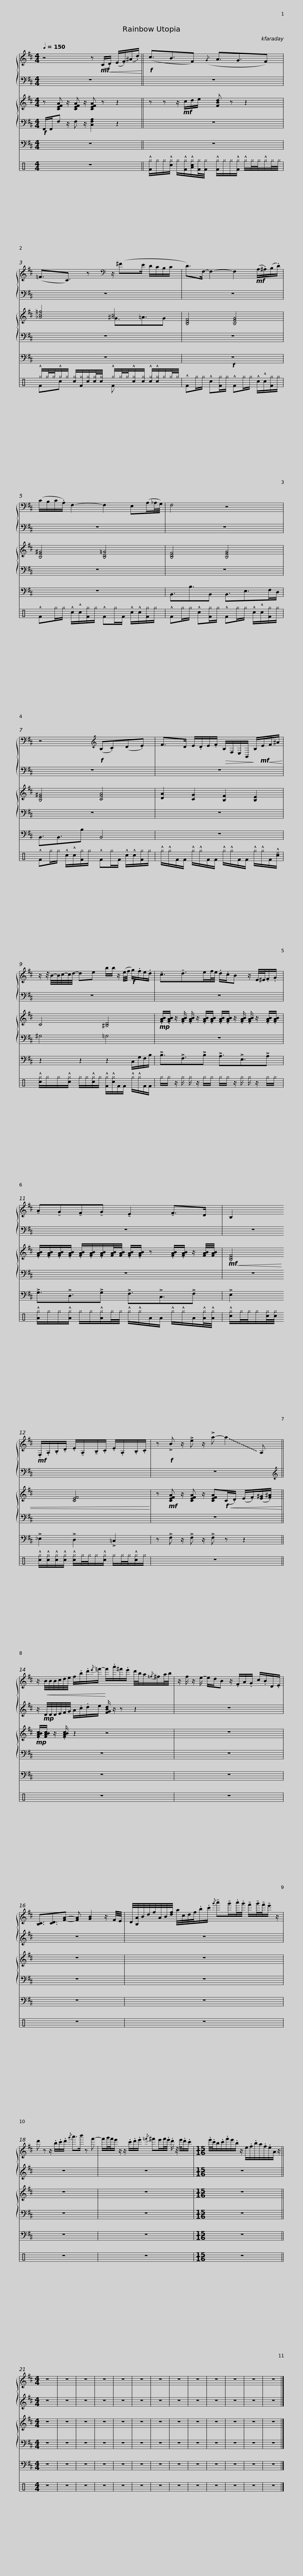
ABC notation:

X:1
%%score { 1 | 2 } { ( 3 5 ) | 4 } 6 ( 7 8 )
L:1/8
Q:1/4=150
M:4/4
I:linebreak $
K:D
V:1 treble
V:2 bass
V:3 treble
V:5 treble
V:4 bass
V:6 bass transpose=-12
V:7 perc
K:none
V:8 perc
K:none
V:1
 z4 z!mf!!<(! (C/.D/) (E/.F/)(^A/.d/)!<)! ||!f! (c3/2B3/2F)({/G} A3/2G3/2F) |$ (=F3/2C3/2) z[K:bass] z/ (^FE/ D/C/B,/C/ | D>)F,- F,2- F,2!mf! (A,/.^A,/)(B,/.D/) |$ (C/B,/C/.A,/) F,2- F,2 E,(A,/_A,/4G,/4) | %5
 F,4 z4 | z4[K:treble]!f! (B,.C)(D.E) |$ F>D E/.D/E/.F/!>(! B,/F,/E,/B,,/!>)! B,/!mf!!<(!E/F/^A/!<)! | z/ z/4 B/4-B/4c/4-c/4d/4- de b/b/ z/ (e/4f/4!f! g/).f/e/.d/ |$ !tenuto!c3/2!tenuto!d>ef/4e/4 .d/.c/B z/ E/4^E/4.F/.G/ |$ %10
 !tenuto!A!tenuto!G!tenuto!F!tenuto!G !tenuto!E2 !tenuto!F>D |$ B,2!mf! .F,/.A,/.B,/.D/ .E/!tenuto!A,/!tenuto!B,/.C/ .E/.A,/.B,/.C/ | z!f! !>!B z/ !>!e z/ !>!a- !~(!a2 !~)!A, ||$ z/!<(! B/4B/4B/4c/4d/4e/4 f/.b/.d'/{/e'}=f'/-!<)! f'/.a'/^f'/.e'/ d'/4b/4a/{/=f}^f/a/4b/4 |$ z/ f/ z/ e/- e/d/B z/ .F/A/.G/ c/.B/D/.E/ | %15
 [B,C]3/2[CD]3/2[FA]- [FA] [GB]2 z/ F/4E/4 |$ D/4[B,A]/4B/4d/4f/4A/4B/4[df]/4 a/4c/4d/4f/4.b/.c'/{/g'} !tenuto!a'!tenuto!g'/.a'/4.g'/4 !tenuto!f'/!tenuto!g'/4!tenuto!f'/4!tenuto!e'/ z/ | d' z z/ .b/.c'/.d'/{/g'} a'>b' z f'- |$ f'/g'/4f'/4e'/ z/ z/ .c'/.d'/.e'/{/=f'} ^f'e'/f'/4.e'/4 .d'/ z/4 e'/4.d'/.c'/ |$[M:15/16] .e'/4.c'/4b/.c'/.f'/e'/.b/ z/ e/.f/.b/a/.f/.e/A/ z/ || %20
[M:4/4] z8 | z8 | z8 | z8 | z8 | %25
 z8 | z8 | z8 | z8 |$ z8 | %30
 z8 | z8 | z8 |] %33
V:2
 z8 || z8 |$ z8 | z8 |$ z8 | %5
 z8 | z8 |$ z8 | z8 |$ z8 |$ %10
 z8 |$ z8 | z8 ||$[K:treble] z/!mp! D/4D/4D/4E/4F/4G/4 A/.c/.d/e/ [FGBd]/ z/ z z2 |$ z8 | %15
 z8 |$ z8 | z8 |$ z8 |$[M:15/16] z15/2 || %20
[M:4/4] z8 | z8 | z8 | z8 | z8 | %25
 z8 | z8 | z8 | z8 |$ z8 | %30
 z8 | z8 | z8 |] %33
V:3
 z [CEFA] z/ [CEFA] z/ [CEFA] z z2 || z z z/!mf! c/d/e/ [FBd] z z2 |$ [_Ac=f]4 [^Ac]4 | [B,DF]4 [B,EG]4 |$ [B,E^G]4 [B,D=G]4 | %5
 [B,DF]4 [B,EG]4 | [B,E^G]4 [CFA]4 |$ [DA]2 [CG]2 [B,F]2 [B,E]2 | C4 [^B,D]4 |$!mp! .[FAB]/.[FAB]/ z/ .[FAB]/ .[FAB]/ z/ .[FAB]/.[FAB]/ .[FAB]/.[FAB]/ z/ .[FAB]/ .[FAB]/ z/ .[FAB]/.[FAB]/ |$ %10
 .[FAB]/.[FAB]/.[FAB]/.[FAB]/ .[FAB]/.[FAB]/.[FAB]/[FAB]/4[FAB]/4 .[FAB]/.[FAB]/ z .[FAB]/.[FAB]/ z/ [FAB]/4[FAB]/4 |$!mf!!<(! [B,DF]4 [CEF]4!<)! | z!mf! [CEFA] z/ [CEFA] z/ [CEFA]!f!!<(!(C/.D/) (E/.F/)([E^G]/.[F^A]/)!<)! ||$!mp! .[FABc]/[FABc]/ z/ .[FABc]/ z2 z4 |$ z8 | %15
 z8 |$ z8 | z8 |$ z8 |$[M:15/16] z15/2 || %20
[M:4/4] z8 | z8 | z8 | z8 | z8 | %25
 z8 | z8 | z8 | z8 |$ z8 | %30
 z8 | z8 | z8 |] %33
V:4
!f! F,,/F,,/F, z/ F, z/ [C,F,A,]2 z2 || z8 |$ z8 | z8 |$ z8 | %5
 z8 | z8 |$ z8 | ^G,4 =G,4 |$ z8 |$ %10
 z8 |$ z8 | z8 ||$ z8 |$ z8 | %15
 z8 |$ z8 | z8 |$ z8 |$[M:15/16] z15/2 || %20
[M:4/4] z8 | z8 | z8 | z8 | z8 | %25
 z8 | z8 | z8 | z8 |$ z8 | %30
 z8 | z8 | z8 |] %33
V:5
 x8 || x8 |$ x4 G3/2=A3/2G | x8 |$ x8 | %5
 x8 | x8 |$ x8 | x8 |$ x8 |$ %10
 x8 |$ x8 | x8 ||$ x8 |$ x8 | %15
 x8 |$ x8 | x8 |$ x8 |$[M:15/16] x15/2 || %20
[M:4/4] x8 | x8 | x8 | x8 | x8 | %25
 x8 | x8 | x8 | x8 |$ x8 | %30
 x8 | x8 | x8 |] %33
V:6
 z8 || z8 |$ z8 |!f! z8 |$ z8 | %5
 B,,3/2B,3/2B,, B,,3/2E,>F,D,/ | B,,3/2B,,3/2B, B,,4 |$ z8 | z2 z2 z2 C,/G,/F,/B,/ |$ !>!B,3/2!>!F,3/2!>!B, !>!A,3/2!>!E,3/2!>!A, |$ %10
 !>!G,3/2!>!D,3/2!>!G, !>!F,3/2!>!C,3/2!>!F, |$ !>!E,2 !>!_E,2 !>!D,2 !>!=C,2 | z !>!F, z/ !>!F, z/ !>!F, z z2 ||$ z8 |$ z8 | %15
 z8 |$ z8 | z8 |$ z8 |$[M:15/16] z15/2 || %20
[M:4/4] z8 | z8 | z8 | z8 | z8 | %25
 z8 | z8 | z8 | z8 |$ z8 | %30
 z8 | z8 | z8 |] %33
V:7
[K:C] z8 || !^![F^g]/^g/^g/!^![c^g]/ ^g/!^![F^g]/!^![Ac^g]/[F^g]/4[F^g]/4 !^![F^g]/^g/^g/!^![F^g]/ !^!^g/^g/4^g/4!^!^g/^g/4^g/4 |$ !^!^g/^g/4^g/4!^!^g/^g/ [c^g]/[F^g]/[c^g]/[c^g]/4[c^g]/4 !^!^g/^g/4^g/4!^![c^g]/[c^g]/ !^![c^g]/!^![c^g]/^g/^g/4^g/4 | !^!F^g/^g/ !^!c[F^g]/^g/ !^!F^g/^g/ !^!c/!^!c/[F^g]/^g/ |$ !^!F^g/^g/ !^!c/!^!c/[F^g]/^g/ !^!F^g/F/ !^!c/!^!c/[F^g]/^g/ | %5
 !^!F^g/^g/ !^!c[F^g]/^g/ !^!F^g/^g/ !^!c/!^!c/[F^g]/^g/ | !^!F^g/^g/ !^!c/!^!c/[F^g]/^g/ !^!F^g/F/ !^!c/!^!c/[F^g]/^g/ |$ !^!^g/!^!^g/F/F/ !^!^g/!^!^g/F/F/ !^!^g/!^!^g/F/F/ !^!^g/!^!^g/F/!^![c^e]/ | !^![c^g]/^g/^g/!^![c^g]/ ^g/^g/!^![c^g]/^g/ !^![F^g]/!^![c^g]/F/F/ !^!^g/!^!^g/F/F/ |$ ^g/^g/ z/ ^g/ ^g/ z/ ^g/^g/ ^g/^g/ z/ ^g/ ^g/ z/ ^g/^g/ |$ %10
 !^![A^g]/^g/^g/!^![A^g]/ ^g/^g/!^![A^g]/^g/4^g/4 !^!^g/!^!^g/A/A/ !^!^g/!^!^g/A/!^![A^g]/4!^![A^g]/4 |$ !^![c^g]/^g/4^g/4^g/[c^g]/4[c^g]/4 !^![c^g]/!^![c^g]/!^![c^g]/!^![c^g]/ !^![c^g]/^g/4^g/4^g/!^![c^g]/ ^g/^g/4^g/4!^![c^g]/^g/ | z8 ||$ z8 |$ z8 | %15
 z8 |$ z8 | z8 |$ z8 |$[M:15/16] z15/2 || %20
[M:4/4] z8 | z8 | z8 | z8 | z8 | %25
 z8 | z8 | z8 | z8 |$ z8 | %30
 z8 | z8 | z8 |] %33
V:8
[K:C] x8 || x8 |$ Fc x2 F x3 | x8 |$ x8 | %5
 x8 | x8 |$ x8 | x8 |$ x8 |$ %10
 x8 |$ x8 | x8 ||$ x8 |$ x8 | %15
 x8 |$ x8 | x8 |$ x8 |$[M:15/16] x15/2 || %20
[M:4/4] x8 | x8 | x8 | x8 | x8 | %25
 x8 | x8 | x8 | x8 |$ x8 | %30
 x8 | x8 | x8 |] %33
